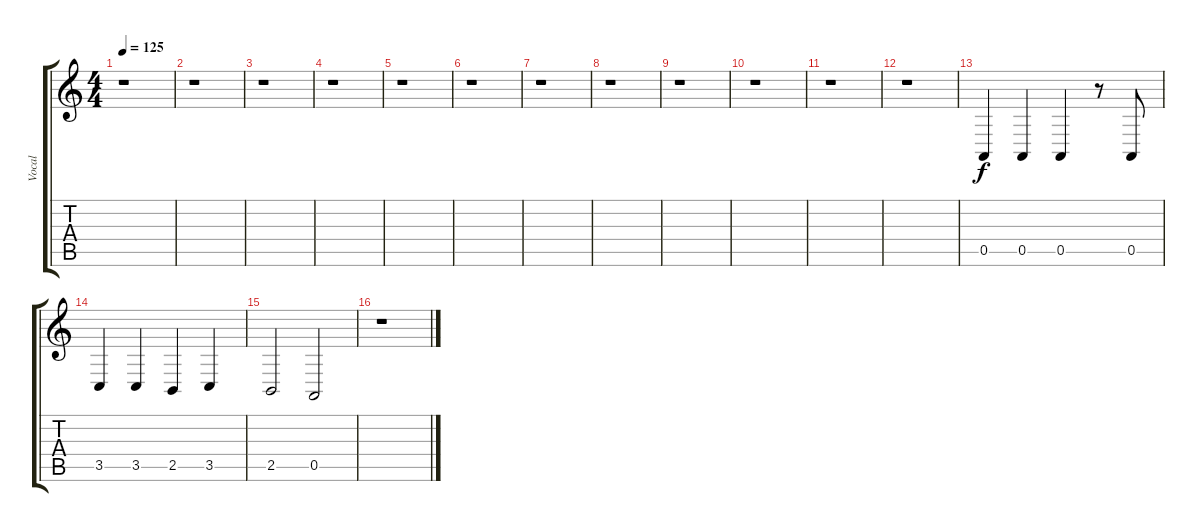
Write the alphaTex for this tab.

\track ("Vocal" "Vocal") {instrument tenorsax}
\staff {score tabs}
\tuning (E4 B3 G3 D3 A2 E2) {hide}
\ts (4 4)
\tempo 125
\clef g2
\ks c
r.1{dy f} |
r.1 |
r.1 |
r.1 |
r.1 |
r.1 |
r.1 |
r.1 |
r.1 |
r.1 |
r.1 |
r.1 |
0.5.4 0.5.4 0.5.4 r.8 0.5.8 |
3.5.4 3.5.4 2.5.4 3.5.4 |
2.5.2 0.5.2 |
r.1
